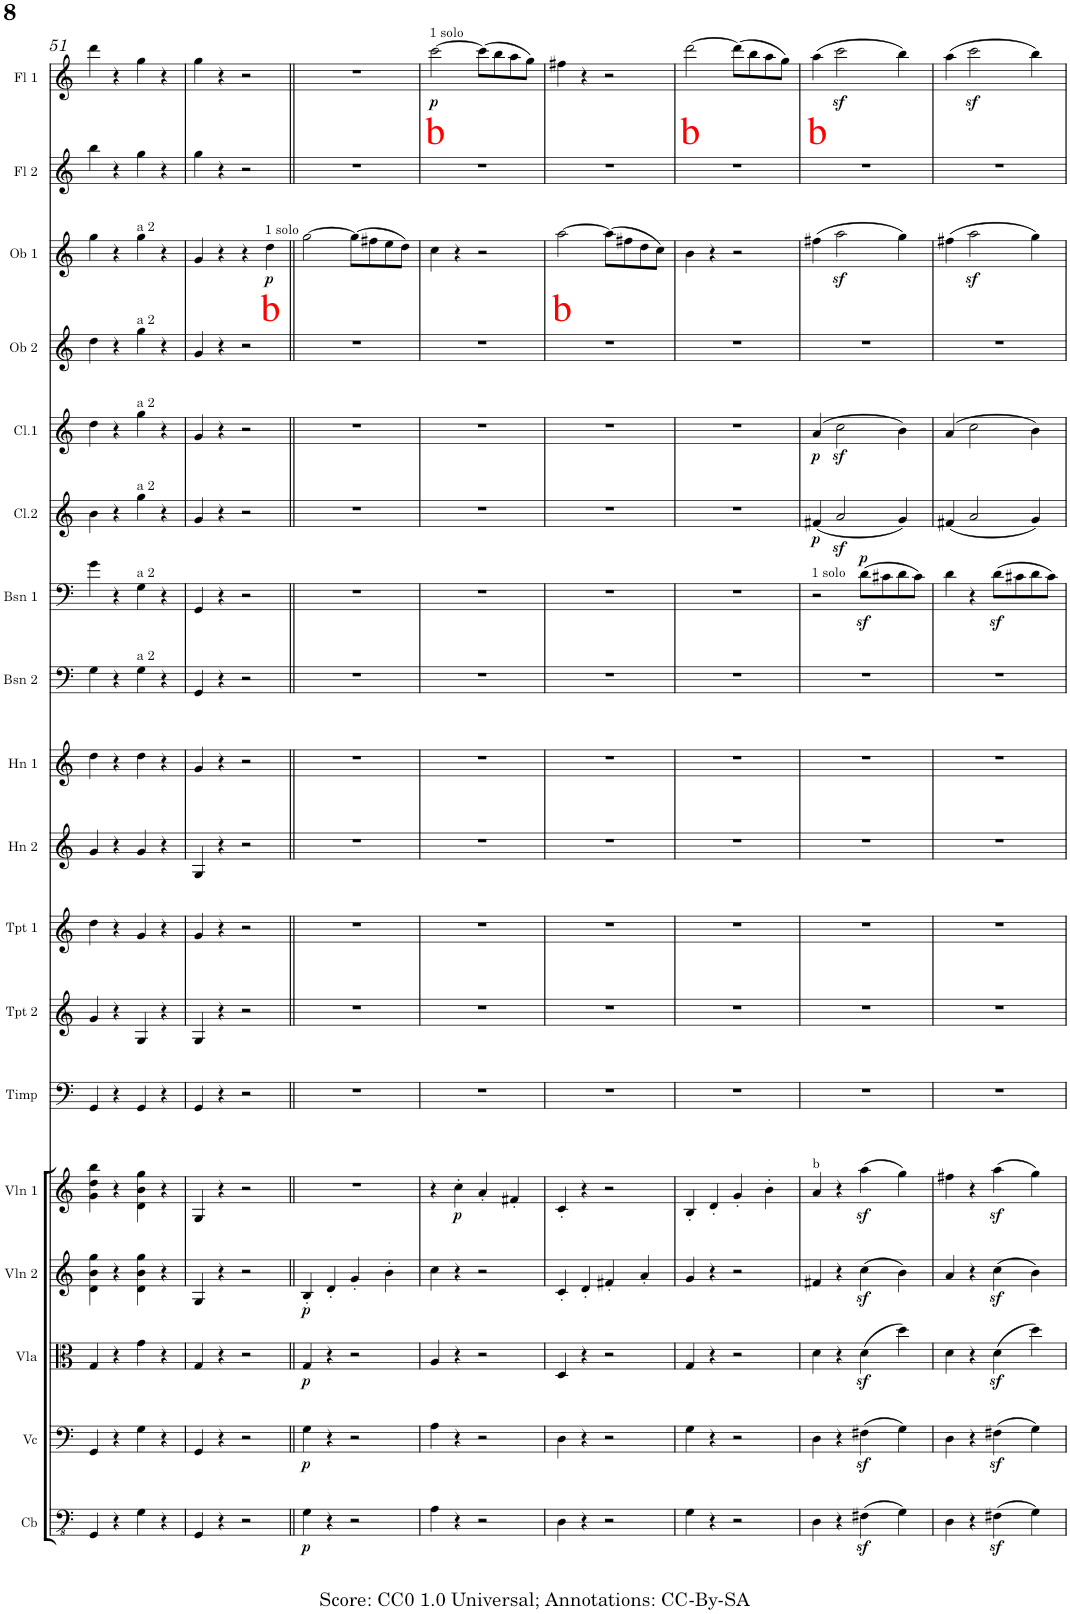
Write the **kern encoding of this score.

**kern	**dynam	**kern	**dynam	**kern	**dynam	**kern	**dynam	**kern	**dynam	**kern	**kern	**kern	**kern	**kern	**kern	**kern	**dynam	**kern	**dynam	**kern	**dynam	**kern	**kern	**text	**dynam	**kern	**kern	**text	**dynam
*part18	*part18	*part17	*part17	*part16	*part16	*part15	*part15	*part14	*part14	*part13	*part12	*part11	*part10	*part9	*part8	*part7	*part7	*part6	*part6	*part5	*part5	*part4	*part3	*part3	*part3	*part2	*part1	*part1	*part1
*staff18	*staff18	*staff17	*staff17	*staff16	*staff16	*staff15	*staff15	*staff14	*staff14	*staff13	*staff12	*staff11	*staff10	*staff9	*staff8	*staff7	*staff7	*staff6	*staff6	*staff5	*staff5	*staff4	*staff3	*staff3	*staff3	*staff2	*staff1	*staff1	*staff1
*I"Contrabass	*	*I"Violoncello	*	*I"Viola	*	*I"Violin 2	*	*I"Violin 1	*	*I"Timpani	*I"C Trumpet 2	*I"C Trumpet 1	*I"C Horn 2	*I"C Horn 1	*I"Bassoon 2	*I"Bassoon 1	*	*I"C Clarinet 2	*	*I"C Clarinet 1	*	*I"Oboe 2	*I"Oboe 1	*	*	*I"Flute 2	*I"Flute 1	*	*
*I'Cb	*	*I'Vc	*	*I'Vla	*	*I'Vln 2	*	*I'Vln 1	*	*I'Timp	*I'Tpt 2	*I'Tpt 1	*I'Hn 2	*I'Hn 1	*I'Bsn 2	*I'Bsn 1	*	*I'Cl.2	*	*I'Cl.1	*	*I'Ob 2	*I'Ob 1	*	*	*I'Fl 2	*I'Fl 1	*	*
!!LO:PB:g=z
*clefFv4	*	*clefF4	*	*clefC3	*	*clefG2	*	*clefG2	*	*clefF4	*clefG2	*clefG2	*clefG2	*clefG2	*clefF4	*clefF4	*	*clefG2	*	*clefG2	*	*clefG2	*clefG2	*	*	*clefG2	*clefG2	*	*
*	*	*	*	*	*	*	*	*	*	*	*	*	*Trd7c12	*Trd7c12	*	*	*	*Trd1c2	*	*Trd1c2	*	*	*	*	*	*	*	*	*
*k[]	*	*k[]	*	*k[]	*	*k[]	*	*k[]	*	*k[]	*k[]	*k[]	*k[]	*k[]	*k[]	*k[]	*	*k[]	*	*k[]	*	*k[]	*k[]	*	*	*k[]	*k[]	*	*
*M2/2	*	*M2/2	*	*M2/2	*	*M2/2	*	*M2/2	*	*M2/2	*M2/2	*M2/2	*M2/2	*M2/2	*M2/2	*M2/2	*	*M2/2	*	*M2/2	*	*M2/2	*M2/2	*	*	*M2/2	*M2/2	*	*
*met(c|)	*	*met(c|)	*	*met(c|)	*	*met(c|)	*	*met(c|)	*	*met(c|)	*met(c|)	*met(c|)	*met(c|)	*met(c|)	*met(c|)	*met(c|)	*	*met(c|)	*	*met(c|)	*	*met(c|)	*met(c|)	*	*	*met(c|)	*met(c|)	*	*
=51	=51	=51	=51	=51	=51	=51	=51	=51	=51	=51	=51	=51	=51	=51	=51	=51	=51	=51	=51	=51	=51	=51	=51	=51	=51	=51	=51	=51	=51
4GGG/	.	4GG/	.	4G/	.	4d\ 4b\ 4gg\	.	4g\ 4dd\ 4bb\	.	4GG/	4g/	4dd\	4g/	4dd\	4G\	4g\	.	4b\	.	4dd\	.	4dd\	4gg\	.	.	4bb\	4ddd\	.	.
4r	.	4r	.	4r	.	4r	.	4r	.	4r	4r	4r	4r	4r	4r	4r	.	4r	.	4r	.	4r	4r	.	.	4r	4r	.	.
!	!	!	!	!	!	!	!	!	!	!	!	!	!	!	!	!	!	!	!	!	!	!	!LO:TX:a:t=a 2	!	!	!	!	!	!
!	!	!	!	!	!	!	!	!	!	!	!	!	!	!	!	!	!	!	!	!	!	!LO:TX:a:t=a 2	!	!	!	!	!	!	!
!	!	!	!	!	!	!	!	!	!	!	!	!	!	!	!	!	!	!	!	!LO:TX:a:t=a 2	!	!	!	!	!	!	!	!	!
!	!	!	!	!	!	!	!	!	!	!	!	!	!	!	!	!	!	!LO:TX:a:t=a 2	!	!	!	!	!	!	!	!	!	!	!
!	!	!	!	!	!	!	!	!	!	!	!	!	!	!	!	!LO:TX:a:t=a 2	!	!	!	!	!	!	!	!	!	!	!	!	!
!	!	!	!	!	!	!	!	!	!	!	!	!	!	!	!LO:TX:a:t=a 2	!	!	!	!	!	!	!	!	!	!	!	!	!	!
4GG\	.	4G\	.	4g\	.	4d\ 4b\ 4gg\	.	4d\ 4b\ 4gg\	.	4GG/	4G/	4g/	4g/	4dd\	4G\	4G\	.	4gg\	.	4gg\	.	4gg\	4gg\	.	.	4gg\	4gg\	.	.
4r	.	4r	.	4r	.	4r	.	4r	.	4r	4r	4r	4r	4r	4r	4r	.	4r	.	4r	.	4r	4r	.	.	4r	4r	.	.
=52	=52	=52	=52	=52	=52	=52	=52	=52	=52	=52	=52	=52	=52	=52	=52	=52	=52	=52	=52	=52	=52	=52	=52	=52	=52	=52	=52	=52	=52
4GGG/	.	4GG/	.	4G/	.	4G/	.	4G/	.	4GG/	4G/	4g/	4G/	4g/	4GG/	4GG/	.	4g/	.	4g/	.	4g/	4g/	.	.	4gg\	4gg\	.	.
4r	.	4r	.	4r	.	4r	.	4r	.	4r	4r	4r	4r	4r	4r	4r	.	4r	.	4r	.	4r	4r	.	.	4r	4r	.	.
2r	.	2r	.	2r	.	2r	.	2r	.	2r	2r	2r	2r	2r	2r	2r	.	2r	.	2r	.	2r	4r	.	.	2r	2r	.	.
!	!	!	!	!	!	!	!	!	!	!	!	!	!	!	!	!	!	!	!	!	!	!	!LO:TX:a:t=1 solo	!	!	!	!	!	!
!	!	!	!	!	!	!	!	!	!	!	!	!	!	!	!	!	!	!	!	!	!	!	!	!LO:LY:b:color=#FF0000	!LO:DY:b	!	!	!	!
.	.	.	.	.	.	.	.	.	.	.	.	.	.	.	.	.	.	.	.	.	.	.	4dd\	b	p	.	.	.	.
=53||	=53||	=53||	=53||	=53||	=53||	=53||	=53||	=53||	=53||	=53||	=53||	=53||	=53||	=53||	=53||	=53||	=53||	=53||	=53||	=53||	=53||	=53||	=53||	=53||	=53||	=53||	=53||	=53||	=53||
!	!LO:DY:b	!	!LO:DY:b	!	!LO:DY:b	!	!LO:DY:b	!	!	!	!	!	!	!	!	!	!	!	!	!	!	!	!	!	!	!	!	!	!
4GG\	p	4G\	p	4G/	p	4B'/	p	1r	.	1r	1r	1r	1r	1r	1r	1r	.	1r	.	1r	.	1r	[2gg\	.	.	1r	1r	.	.
4r	.	4r	.	4r	.	4d'/	.	.	.	.	.	.	.	.	.	.	.	.	.	.	.	.	.	.	.	.	.	.	.
2r	.	2r	.	2r	.	4g'/	.	.	.	.	.	.	.	.	.	.	.	.	.	.	.	.	(8gg\L]	.	.	.	.	.	.
.	.	.	.	.	.	.	.	.	.	.	.	.	.	.	.	.	.	.	.	.	.	.	8ff#X\	.	.	.	.	.	.
.	.	.	.	.	.	4b'\	.	.	.	.	.	.	.	.	.	.	.	.	.	.	.	.	8ee\	.	.	.	.	.	.
.	.	.	.	.	.	.	.	.	.	.	.	.	.	.	.	.	.	.	.	.	.	.	8dd\J)	.	.	.	.	.	.
=54	=54	=54	=54	=54	=54	=54	=54	=54	=54	=54	=54	=54	=54	=54	=54	=54	=54	=54	=54	=54	=54	=54	=54	=54	=54	=54	=54	=54	=54
!	!	!	!	!	!	!	!	!	!	!	!	!	!	!	!	!	!	!	!	!	!	!	!	!	!	!	!LO:TX:a:t=1 solo	!	!
!	!	!	!	!	!	!	!	!	!	!	!	!	!	!	!	!	!	!	!	!	!	!	!	!	!	!	!	!LO:LY:b:color=#FF0000	!LO:DY:b
4AA\	.	4A\	.	4A/	.	4cc\	.	4r	.	1r	1r	1r	1r	1r	1r	1r	.	1r	.	1r	.	1r	4cc\	.	.	1r	[2ccc\	b	p
!	!	!	!	!	!	!	!	!	!LO:DY:b	!	!	!	!	!	!	!	!	!	!	!	!	!	!	!	!	!	!	!	!
4r	.	4r	.	4r	.	4r	.	4cc'\	p	.	.	.	.	.	.	.	.	.	.	.	.	.	4r	.	.	.	.	.	.
2r	.	2r	.	2r	.	2r	.	4a'/	.	.	.	.	.	.	.	.	.	.	.	.	.	.	2r	.	.	.	(8ccc\L]	.	.
.	.	.	.	.	.	.	.	.	.	.	.	.	.	.	.	.	.	.	.	.	.	.	.	.	.	.	8bb\	.	.
.	.	.	.	.	.	.	.	4f#X'/	.	.	.	.	.	.	.	.	.	.	.	.	.	.	.	.	.	.	8aa\	.	.
.	.	.	.	.	.	.	.	.	.	.	.	.	.	.	.	.	.	.	.	.	.	.	.	.	.	.	8gg\J)	.	.
=55	=55	=55	=55	=55	=55	=55	=55	=55	=55	=55	=55	=55	=55	=55	=55	=55	=55	=55	=55	=55	=55	=55	=55	=55	=55	=55	=55	=55	=55
!	!	!	!	!	!	!	!	!	!	!	!	!	!	!	!	!	!	!	!	!	!	!	!	!LO:LY:b:color=#FF0000	!	!	!	!	!
4DD\	.	4D\	.	4D/	.	4c'/	.	4c'/	.	1r	1r	1r	1r	1r	1r	1r	.	1r	.	1r	.	1r	[2aa\	b	.	1r	4ff#X\	.	.
4r	.	4r	.	4r	.	4d'/	.	4r	.	.	.	.	.	.	.	.	.	.	.	.	.	.	.	.	.	.	4r	.	.
2r	.	2r	.	2r	.	4f#X'/	.	2r	.	.	.	.	.	.	.	.	.	.	.	.	.	.	(8aa\L]	.	.	.	2r	.	.
.	.	.	.	.	.	.	.	.	.	.	.	.	.	.	.	.	.	.	.	.	.	.	8ff#X\	.	.	.	.	.	.
.	.	.	.	.	.	4a'/	.	.	.	.	.	.	.	.	.	.	.	.	.	.	.	.	8dd\	.	.	.	.	.	.
.	.	.	.	.	.	.	.	.	.	.	.	.	.	.	.	.	.	.	.	.	.	.	8cc\J)	.	.	.	.	.	.
=56	=56	=56	=56	=56	=56	=56	=56	=56	=56	=56	=56	=56	=56	=56	=56	=56	=56	=56	=56	=56	=56	=56	=56	=56	=56	=56	=56	=56	=56
!	!	!	!	!	!	!	!	!	!	!	!	!	!	!	!	!	!	!	!	!	!	!	!	!	!	!	!	!LO:LY:b:color=#FF0000	!
4GG\	.	4G\	.	4G/	.	4g/	.	4B'/	.	1r	1r	1r	1r	1r	1r	1r	.	1r	.	1r	.	1r	4b\	.	.	1r	[2ddd\	b	.
4r	.	4r	.	4r	.	4r	.	4d'/	.	.	.	.	.	.	.	.	.	.	.	.	.	.	4r	.	.	.	.	.	.
2r	.	2r	.	2r	.	2r	.	4g'/	.	.	.	.	.	.	.	.	.	.	.	.	.	.	2r	.	.	.	(8ddd\L]	.	.
.	.	.	.	.	.	.	.	.	.	.	.	.	.	.	.	.	.	.	.	.	.	.	.	.	.	.	8bb\	.	.
.	.	.	.	.	.	.	.	4b'\	.	.	.	.	.	.	.	.	.	.	.	.	.	.	.	.	.	.	8aa\	.	.
.	.	.	.	.	.	.	.	.	.	.	.	.	.	.	.	.	.	.	.	.	.	.	.	.	.	.	8gg\J)	.	.
=57	=57	=57	=57	=57	=57	=57	=57	=57	=57	=57	=57	=57	=57	=57	=57	=57	=57	=57	=57	=57	=57	=57	=57	=57	=57	=57	=57	=57	=57
!	!	!	!	!	!	!	!	!	!	!	!	!	!	!	!	!LO:TX:a:t=1 solo	!	!	!	!	!	!	!	!	!	!	!	!	!
!	!	!	!	!	!	!	!	!LO:TX:a:t=b	!	!	!	!	!	!	!	!	!	!	!	!	!	!	!	!	!	!	!	!	!
!	!	!	!	!	!	!	!	!	!	!	!	!	!	!	!	!	!	!	!LO:DY:b	!	!LO:DY:b	!	!	!	!	!	!	!LO:LY:b:color=#FF0000	!
4DD\	.	4D\	.	4d\	.	4f#X/	.	4a/	.	1r	1r	1r	1r	1r	1r	2r	.	(4f#X/	p	(4a/	p	1r	(4ff#X\	.	.	1r	(4aa\	b	.
4r	.	4r	.	4r	.	4r	.	4r	.	.	.	.	.	.	.	.	.	2az</	.	2ccz<\	.	.	2aaz<\	.	.	.	2cccz<\	.	.
!	!	!	!	!	!	!	!	!	!	!	!	!	!	!	!	!	!LO:DY:a	!	!	!	!	!	!	!	!	!	!	!	!
(4FF#Xz<\	.	(4F#Xz<\	.	(4dz<\	.	(4ccz<\	.	(4aaz<\	.	.	.	.	.	.	.	(8dz<\L	p	.	.	.	.	.	.	.	.	.	.	.	.
.	.	.	.	.	.	.	.	.	.	.	.	.	.	.	.	8c#X\	.	.	.	.	.	.	.	.	.	.	.	.	.
4GG\)	.	4G\)	.	4dd\)	.	4b\)	.	4gg\)	.	.	.	.	.	.	.	8d\	.	4g/)	.	4b\)	.	.	4gg\)	.	.	.	4bb\)	.	.
.	.	.	.	.	.	.	.	.	.	.	.	.	.	.	.	8c#\J)	.	.	.	.	.	.	.	.	.	.	.	.	.
=58	=58	=58	=58	=58	=58	=58	=58	=58	=58	=58	=58	=58	=58	=58	=58	=58	=58	=58	=58	=58	=58	=58	=58	=58	=58	=58	=58	=58	=58
4DD\	.	4D\	.	4d\	.	4a/	.	4ff#X\	.	1r	1r	1r	1r	1r	1r	4d\	.	(4f#X/	.	(4a/	.	1r	(4ff#X\	.	.	1r	(4aa\	.	.
4r	.	4r	.	4r	.	4r	.	4r	.	.	.	.	.	.	.	4r	.	2a/	.	2cc\	.	.	2aaz<\	.	.	.	2cccz<\	.	.
(4FF#Xz<\	.	(4F#Xz<\	.	(4dz<\	.	(4ccz<\	.	(4aaz<\	.	.	.	.	.	.	.	(8dz<\L	.	.	.	.	.	.	.	.	.	.	.	.	.
.	.	.	.	.	.	.	.	.	.	.	.	.	.	.	.	8c#X\	.	.	.	.	.	.	.	.	.	.	.	.	.
4GG\)	.	4G\)	.	4dd\)	.	4b\)	.	4gg\)	.	.	.	.	.	.	.	8d\	.	4g/)	.	4b\)	.	.	4gg\)	.	.	.	4bb\)	.	.
.	.	.	.	.	.	.	.	.	.	.	.	.	.	.	.	8c#\J)	.	.	.	.	.	.	.	.	.	.	.	.	.
=	=	=	=	=	=	=	=	=	=	=	=	=	=	=	=	=	=	=	=	=	=	=	=	=	=	=	=	=	=
*-	*-	*-	*-	*-	*-	*-	*-	*-	*-	*-	*-	*-	*-	*-	*-	*-	*-	*-	*-	*-	*-	*-	*-	*-	*-	*-	*-	*-	*-
